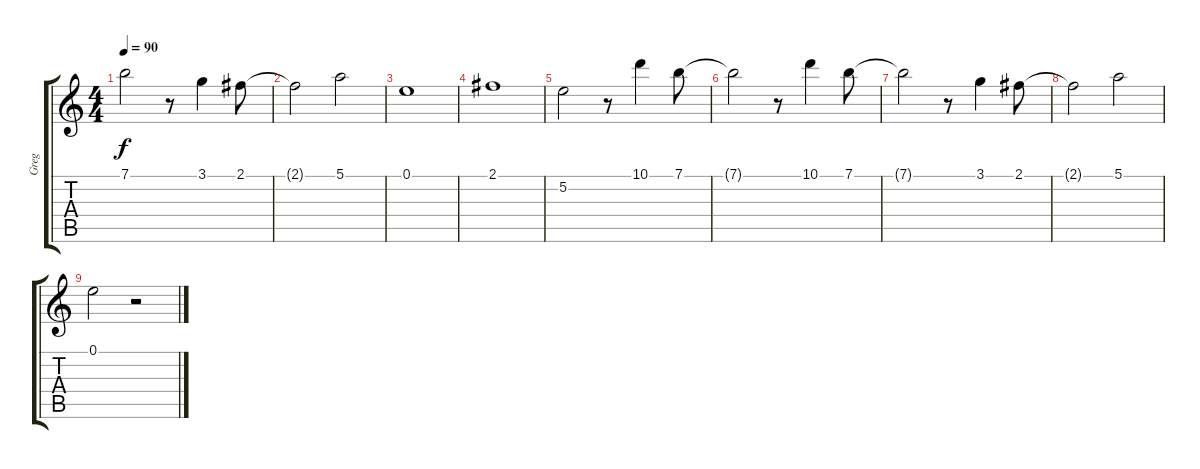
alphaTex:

\track ("Greg" "Greg") {instrument distortionguitar}
\staff {score tabs}
\tuning (E4 B3 G3 D3 A2 E2) {hide}
\ts (4 4)
\tempo 90
\clef g2
\ks c
7.1{t}.2{dy f} r.8 3.1.4 2.1.8 |
2.1{t}.2 5.1.2 |
0.1.1 |
2.1.1 |
5.2.2 r.8 10.1.4 7.1.8 |
7.1{t}.2 r.8 10.1.4 7.1.8 |
7.1{t}.2 r.8 3.1.4 2.1.8 |
2.1{t}.2 5.1.2 |
0.1.2 r.2
